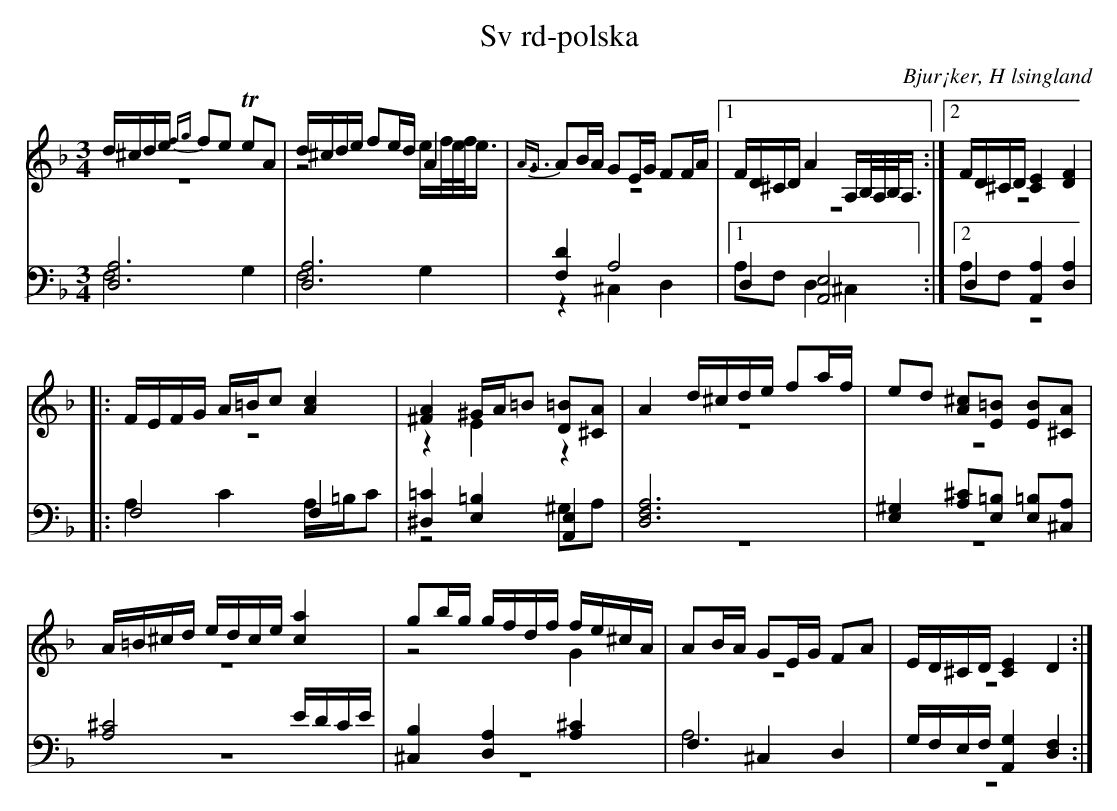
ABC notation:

X:1
T: Sv rd-polska
O: Bjur¡ker, H lsingland
M: 3/4
L: 1/8
K: Dm
V:1
V:2 merge
V:3
V:4 merge
V:1
d/^c/d/e/ {fg}fe TeA|d/^c/d/e/ fe/d/ A2|{A3/2G3/2}AB/A/ GE/G/ FF/A/|1 F/D/^C/D/ A2 A,/B,//A,//B,//A,3/4:|2 F/D/^C/D/ [C2E2] [D2F2]|
|:F/E/F/G/ A/=B/c [A2c2]|[^F2A2] ^G/A/=B [D=B][^CA]|A2 d/^c/d/e/ fa/f/|ed [A^c][E=B] [EB][^CA]|
A/=B/^c/d/ e/d/c/e/ [c2a2]|gb/g/ g/f/d/f/ f/e/^c/A/|AB/A/ GE/G/ FA|E/D/^C/D/ [C2E2] D2:|
V:2
z6|z4 e/f//e//f//e3/4|z6|1 z6:|2 z6|
|:z6|z2 E2 z2|z6|z6|
z6|z4 G2|z6|z6:|
V:3 clef=bass
[D,6A,6]|[D,6A,6]|[F,2D2] A,4|1 D,2 [A,,4E,4]:|2 D,2 [A,,2A,2] [D,2A,2]|
|:F,4 F,2|[^D,2=C2] [E,2=B,2] [A,,2E,2]|[D,6F,6A,6]|[E,2^G,2] [A,^C][E,=B,] [E,=B,][^C,A,]|
[A,4^C4] E/D/C/E/|[^C,2B,2]  [D,2A,2] [A,2^C2]|F,2 ^C,2 D,2|G,/F,/E,/F,/ [A,,2G,2] [D,2F,2]:|
V:4 clef=bass
F,4 G,2|F,4 G,2|z2 ^C,2 D,2|1 A,F, D,2 ^C,2:|2 A,F,  z4|
|:A,2 C2 A,/=B,/C|z4 ^G,A,|z6|z6|
z6|z6|A,6|z6:|
